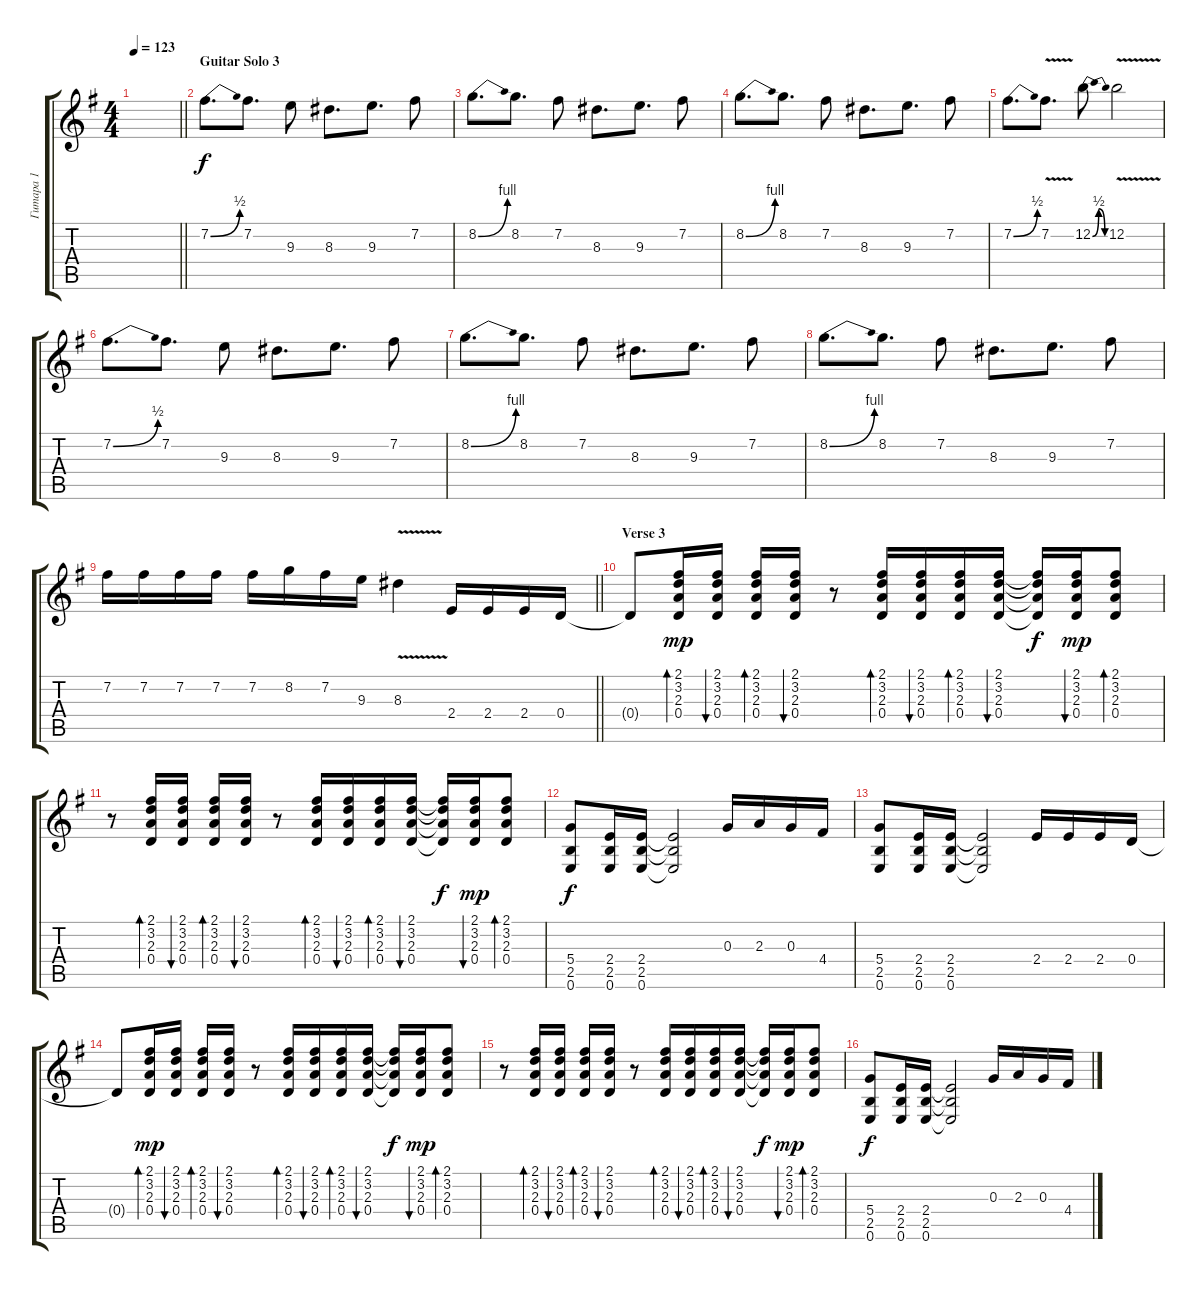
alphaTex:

\track ("Гитара 1" "Гитара 1") {instrument distortionguitar}
\staff {score tabs}
\tuning (E4 B3 G3 D3 A2 E2) {hide}
\ts (4 4)
\tempo 123
\clef g2
\barLineRight lightlight
\ks eminor
|
\section ("" "Guitar Solo 3")
7.2{be (bend 0 0 60 2)}.8{d} 7.2.8{d} 9.3.8 8.3.8{d} 9.3.8{d} 7.2.8 |
8.2{be (bend 0 0 60 4)}.8{d} 8.2.8{d} 7.2.8 8.3.8{d} 9.3.8{d} 7.2.8 |
8.2{be (bend 0 0 60 4)}.8{d} 8.2.8{d} 7.2.8 8.3.8{d} 9.3.8{d} 7.2.8 |
7.2{be (bend 0 0 60 2)}.8{d} 7.2{v}.8{d} 12.2{be (bendrelease 0 0 15 2 46 2 60 0)}.8 12.2{v}.2 |
7.2{be (bend 0 0 60 2)}.8{d} 7.2.8{d} 9.3.8 8.3.8{d} 9.3.8{d} 7.2.8 |
8.2{be (bend 0 0 60 4)}.8{d} 8.2.8{d} 7.2.8 8.3.8{d} 9.3.8{d} 7.2.8 |
8.2{be (bend 0 0 60 4)}.8{d} 8.2.8{d} 7.2.8 8.3.8{d} 9.3.8{d} 7.2.8 |
\barLineRight lightlight
7.2.16 7.2.16 7.2.16 7.2.16 7.2.16 8.2.16 7.2.16 9.3.16 8.3{v}.4 2.4.16 2.4.16 2.4.16 0.4.16 |
\section ("" "Verse 3")
0.4{t}.8 (2.1 3.2 2.3 0.4).16{bd 60 dy mp} (2.1 3.2 2.3 0.4).16{bu 60} (2.1 3.2 2.3 0.4).16{bd 60} (2.1 3.2 2.3 0.4).16{bu 60} r.8 (2.1 3.2 2.3 0.4).16{bd 60} (2.1 3.2 2.3 0.4).16{bu 60} (2.1 3.2 2.3 0.4).16{bd 60} (2.1 3.2 2.3 0.4).16{bu 60} (2.1{t} 3.2{t} 2.3{t} 0.4{t}).16{dy f} (2.1 3.2 2.3 0.4).16{bu 60 dy mp} (2.1 3.2 2.3 0.4).8{bd 60} |
r.8 (2.1 3.2 2.3 0.4).16{bd 60} (2.1 3.2 2.3 0.4).16{bu 60} (2.1 3.2 2.3 0.4).16{bd 60} (2.1 3.2 2.3 0.4).16{bu 60} r.8 (2.1 3.2 2.3 0.4).16{bd 60} (2.1 3.2 2.3 0.4).16{bu 60} (2.1 3.2 2.3 0.4).16{bd 60} (2.1 3.2 2.3 0.4).16{bu 60} (2.1{t} 3.2{t} 2.3{t} 0.4{t}).16{dy f} (2.1 3.2 2.3 0.4).16{bu 60 dy mp} (2.1 3.2 2.3 0.4).8{bd 60} |
(5.4 2.5 0.6).8{dy f} (2.4 2.5 0.6).16 (2.4 2.5 0.6).16 (2.4{t} 2.5{t} 0.6{t}).2 0.3.16 2.3.16 0.3.16 4.4.16 |
(5.4 2.5 0.6).8 (2.4 2.5 0.6).16 (2.4 2.5 0.6).16 (2.4{t} 2.5{t} 0.6{t}).2 2.4.16 2.4.16 2.4.16 0.4.16 |
0.4{t}.8 (2.1 3.2 2.3 0.4).16{bd 60 dy mp} (2.1 3.2 2.3 0.4).16{bu 60} (2.1 3.2 2.3 0.4).16{bd 60} (2.1 3.2 2.3 0.4).16{bu 60} r.8 (2.1 3.2 2.3 0.4).16{bd 60} (2.1 3.2 2.3 0.4).16{bu 60} (2.1 3.2 2.3 0.4).16{bd 60} (2.1 3.2 2.3 0.4).16{bu 60} (2.1{t} 3.2{t} 2.3{t} 0.4{t}).16{dy f} (2.1 3.2 2.3 0.4).16{bu 60 dy mp} (2.1 3.2 2.3 0.4).8{bd 60} |
r.8 (2.1 3.2 2.3 0.4).16{bd 60} (2.1 3.2 2.3 0.4).16{bu 60} (2.1 3.2 2.3 0.4).16{bd 60} (2.1 3.2 2.3 0.4).16{bu 60} r.8 (2.1 3.2 2.3 0.4).16{bd 60} (2.1 3.2 2.3 0.4).16{bu 60} (2.1 3.2 2.3 0.4).16{bd 60} (2.1 3.2 2.3 0.4).16{bu 60} (2.1{t} 3.2{t} 2.3{t} 0.4{t}).16{dy f} (2.1 3.2 2.3 0.4).16{bu 60 dy mp} (2.1 3.2 2.3 0.4).8{bd 60} |
(5.4 2.5 0.6).8{dy f} (2.4 2.5 0.6).16 (2.4 2.5 0.6).16 (2.4{t} 2.5{t} 0.6{t}).2 0.3.16 2.3.16 0.3.16 4.4.16
